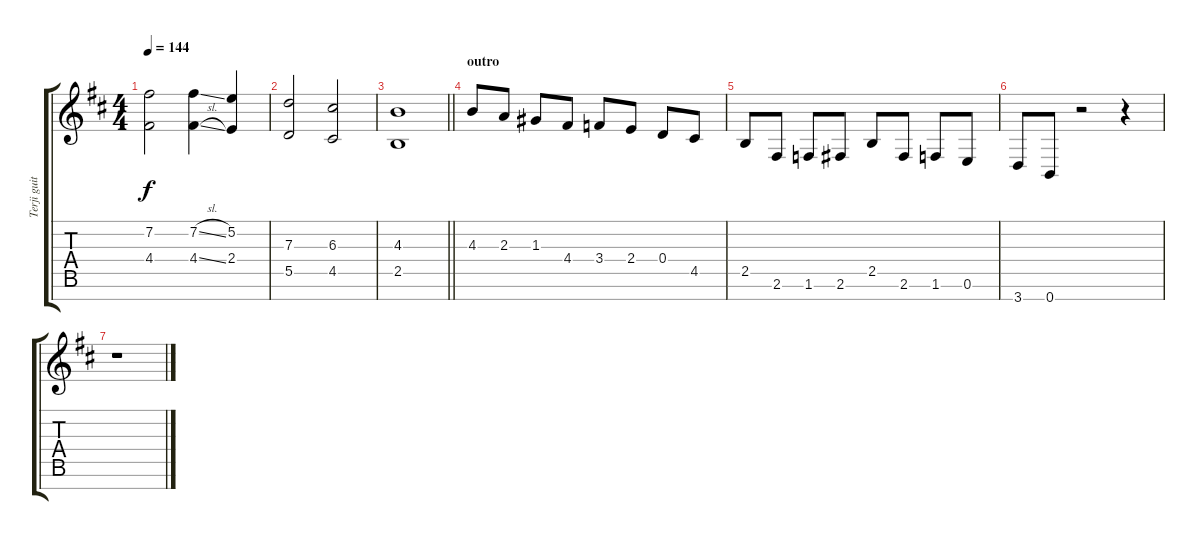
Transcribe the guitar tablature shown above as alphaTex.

\track ("Terji guitar" "Terji guit") {instrument distortionguitar}
\staff {score tabs}
\tuning (E4 B3 G3 D3 A2 E2 B1) {hide}
\ts (4 4)
\tempo 144
\clef g2
\ks bminor
(7.2 4.4).2{dy f} (7.2{sl} 4.4{sl}).4 (5.2 2.4).4 |
(7.3 5.5).2 (6.3 4.5).2 |
\barLineRight lightlight
(4.3 2.5).1 |
\section ("" "outro")
4.3.8 2.3.8 1.3.8 4.4.8 3.4.8 2.4.8 0.4.8 4.5.8 |
2.5.8 2.6.8 1.6.8 2.6.8 2.5.8 2.6.8 1.6.8 0.6.8 |
3.7.8 0.7.8 r.2 r.4 |
r.1
